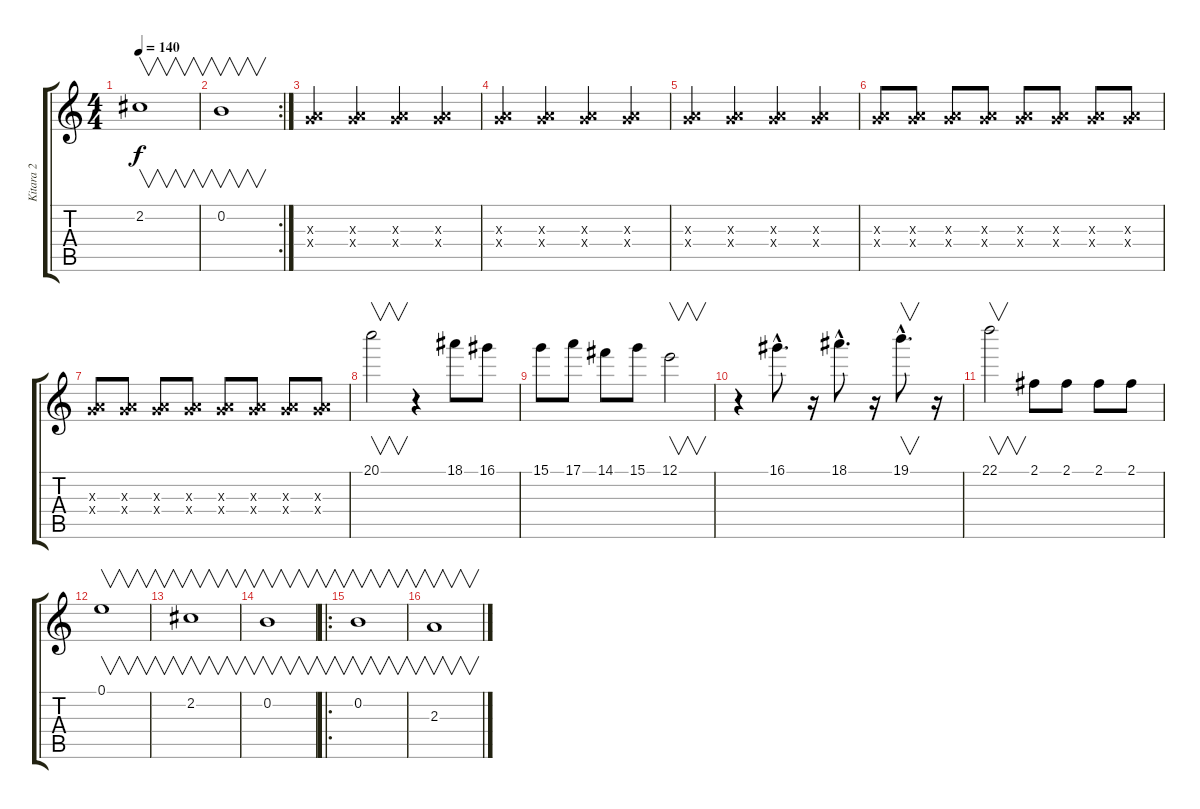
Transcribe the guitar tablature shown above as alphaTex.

\track ("Kitara 2" "Kitara 2") {instrument electricguitarjazz}
\staff {score tabs}
\tuning (E4 B3 G3 D3 A2 E2) {hide}
\ts (4 4)
\tempo 140
\clef g2
\ks c
2.2.1{v dy f} |
\rc 2
0.2.1{v} |
(0.3{x} 7.4{x}).4 (0.3{x} 7.4{x}).4 (0.3{x} 7.4{x}).4 (0.3{x} 7.4{x}).4 |
(0.3{x} 7.4{x}).4 (0.3{x} 7.4{x}).4 (0.3{x} 7.4{x}).4 (0.3{x} 7.4{x}).4 |
(0.3{x} 7.4{x}).4 (0.3{x} 7.4{x}).4 (0.3{x} 7.4{x}).4 (0.3{x} 7.4{x}).4 |
(0.3{x} 7.4{x}).8 (0.3{x} 7.4{x}).8 (0.3{x} 7.4{x}).8 (0.3{x} 7.4{x}).8 (0.3{x} 7.4{x}).8 (0.3{x} 7.4{x}).8 (0.3{x} 7.4{x}).8 (0.3{x} 7.4{x}).8 |
(0.3{x} 7.4{x}).8 (0.3{x} 7.4{x}).8 (0.3{x} 7.4{x}).8 (0.3{x} 7.4{x}).8 (0.3{x} 7.4{x}).8 (0.3{x} 7.4{x}).8 (0.3{x} 7.4{x}).8 (0.3{x} 7.4{x}).8 |
20.1.2{v} r.4 18.1.8 16.1.8 |
15.1.8 17.1.8 14.1.8 15.1.8 12.1.2{v} |
r.4 16.1{hac}.8{d} r.16 18.1{hac}.8{d} r.16 19.1{hac}.8{v d} r.16 |
22.1.2{v} 2.1.8 2.1.8 2.1.8 2.1.8 |
0.1.1{v} |
2.2.1{v} |
0.2.1{v} |
\ro
0.2.1{v} |
2.3.1{v}
